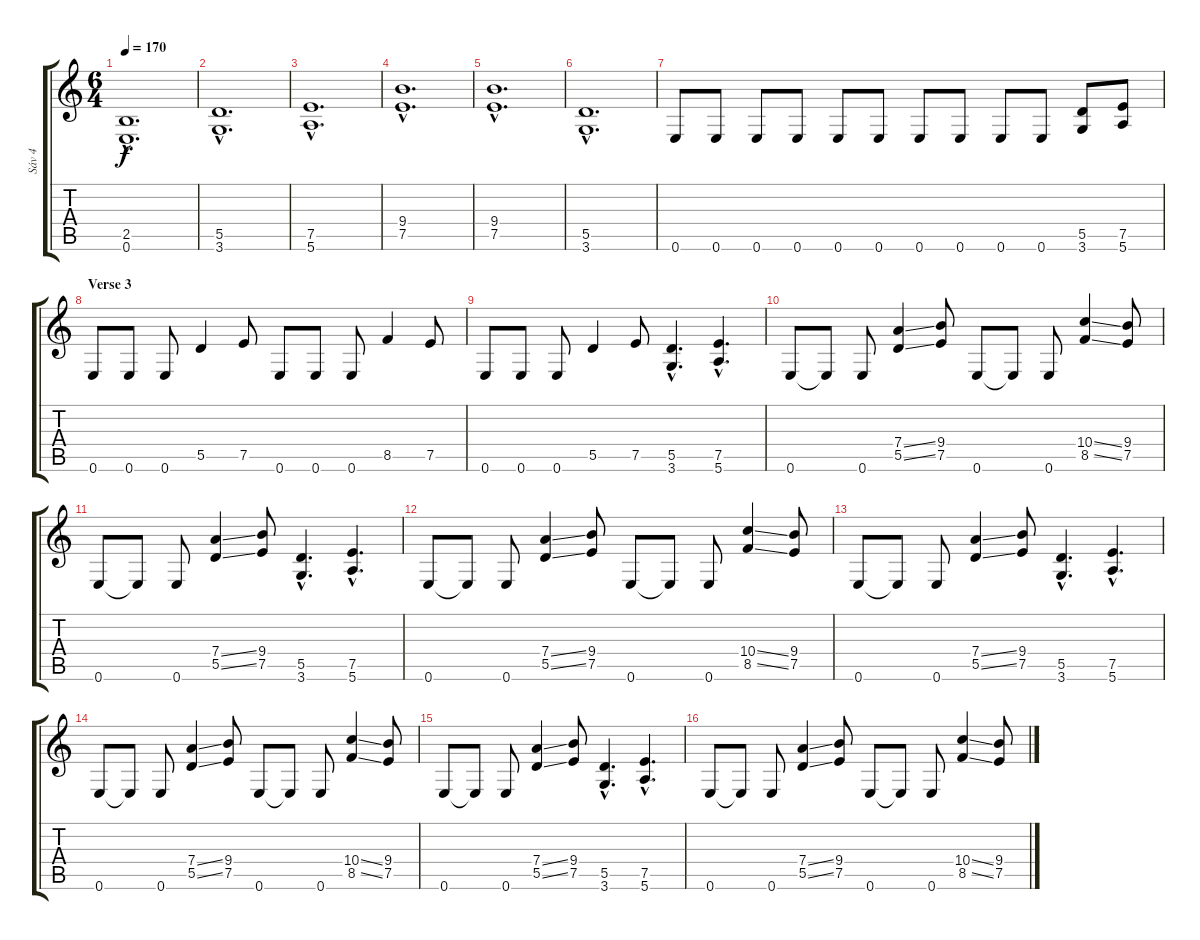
\track ("Sáv 4" "Sáv 4") {instrument overdrivenguitar}
\staff {score tabs}
\tuning (E4 B3 G3 D3 A2 E2) {hide}
\ts (6 4)
\tempo 170
\clef g2
\ks c
(2.5{hac} 0.6{hac}).1{d dy f} |
(5.5{hac} 3.6{hac}).1{d} |
(7.5{hac} 5.6{hac}).1{d} |
(9.4{hac} 7.5{hac}).1{d} |
(9.4{hac} 7.5{hac}).1{d} |
(5.5{hac} 3.6{hac}).1{d} |
0.6.8 0.6.8 0.6.8 0.6.8 0.6.8 0.6.8 0.6.8 0.6.8 0.6.8 0.6.8 (5.5 3.6).8 (7.5 5.6).8 |
\section ("" "Verse 3")
0.6.8 0.6.8 0.6.8 5.5.4 7.5.8 0.6.8 0.6.8 0.6.8 8.5.4 7.5.8 |
0.6.8 0.6.8 0.6.8 5.5.4 7.5.8 (5.5{hac} 3.6{hac}).4{d} (7.5{hac} 5.6{hac}).4{d} |
0.6.8 0.6{t}.8 0.6.8 (7.4{ss} 5.5{ss}).4 (9.4 7.5).8 0.6.8 0.6{t}.8 0.6.8 (10.4{ss} 8.5{ss}).4 (9.4 7.5).8 |
0.6.8 0.6{t}.8 0.6.8 (7.4{ss} 5.5{ss}).4 (9.4 7.5).8 (5.5{hac} 3.6{hac}).4{d} (7.5{hac} 5.6{hac}).4{d} |
0.6.8 0.6{t}.8 0.6.8 (7.4{ss} 5.5{ss}).4 (9.4 7.5).8 0.6.8 0.6{t}.8 0.6.8 (10.4{ss} 8.5{ss}).4 (9.4 7.5).8 |
0.6.8 0.6{t}.8 0.6.8 (7.4{ss} 5.5{ss}).4 (9.4 7.5).8 (5.5{hac} 3.6{hac}).4{d} (7.5{hac} 5.6{hac}).4{d} |
0.6.8 0.6{t}.8 0.6.8 (7.4{ss} 5.5{ss}).4 (9.4 7.5).8 0.6.8 0.6{t}.8 0.6.8 (10.4{ss} 8.5{ss}).4 (9.4 7.5).8 |
0.6.8 0.6{t}.8 0.6.8 (7.4{ss} 5.5{ss}).4 (9.4 7.5).8 (5.5{hac} 3.6{hac}).4{d} (7.5{hac} 5.6{hac}).4{d} |
0.6.8 0.6{t}.8 0.6.8 (7.4{ss} 5.5{ss}).4 (9.4 7.5).8 0.6.8 0.6{t}.8 0.6.8 (10.4{ss} 8.5{ss}).4 (9.4 7.5).8
